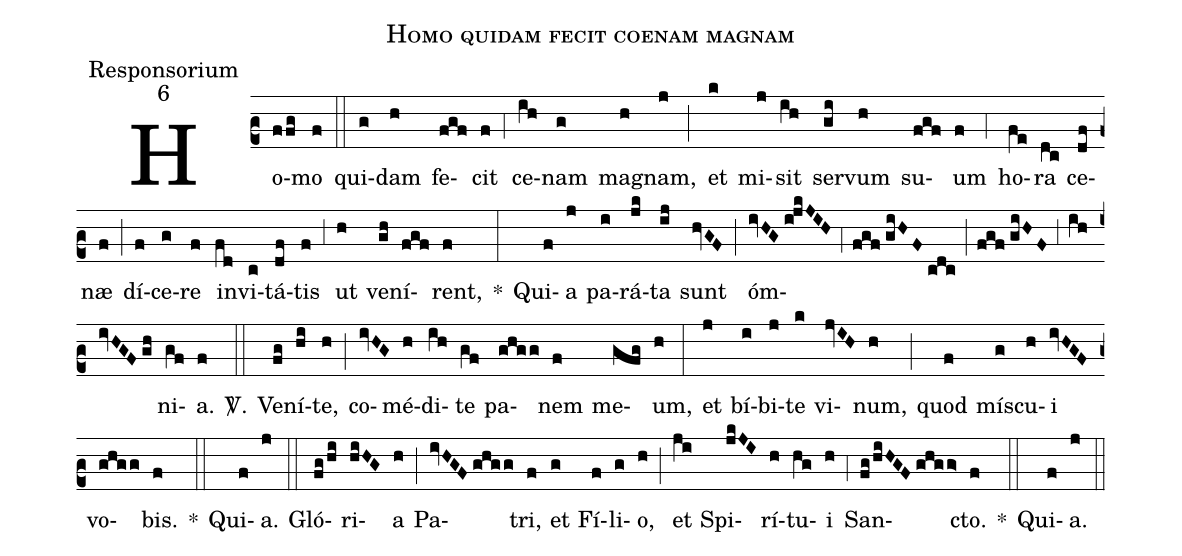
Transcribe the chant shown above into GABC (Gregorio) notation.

name:Homo quidam fecit coenam magnam;
office-part:Responsorium;
mode:6;
%%
(c2) Ho(ffg)mo(f) (::) qui(g)dam(h) fe(fgf)cit(f) (;4) ce(ih)nam(g) ma(h)gnam,(j) (;) et(k) mi(j)sit(ih) ser(gi)vum(h) su(fgf)um(f) (;4) ho(fe)ra(dc) ce(df)næ(f) (;) dí(f)ce(g)re(f) in(fd)vi(c)tá(df)tis(f) (;3) ut(h) ve(gh)ní(fgf)rent,(f) *(:) Qui(f)a(j) pa(i)rá(jk)ta(ij) sunt(hvGF) (;) óm(ivHG//i!jkJIH;4fgf//giHF//cdc;fgf//giHF;3ih//ivHGF//gh)ni(gf)a.(f) <sp>V/</sp>.(::) Ve(fg)ní(hi)te,(h) (;) co(ivHG)mé(h)di(ih)te(gf) pa(ghgg)nem(f) me(gfg)um,(h) (:) et(j) bí(i)bi(j)te(k) vi(jvIH)num,(h) (;) quod(f) mí(g)scu(h)i(ivHGF) vo(ghgg)bis.(f) *(::) Qui(f)a.(j) (::) Gló(fg/hi)ri(hiHG)a(h) (;) Pa(ivHGF//ghgg)tri,(f) et(g) Fí(f)li(g)o,(h) (;) et(ji) Spi(jkJI)rí(h)tu(hg)i(h) (;4) San(fg/hiHGF//ghgg>)cto.(f) *(::) Qui(f)a.(j) (::)
